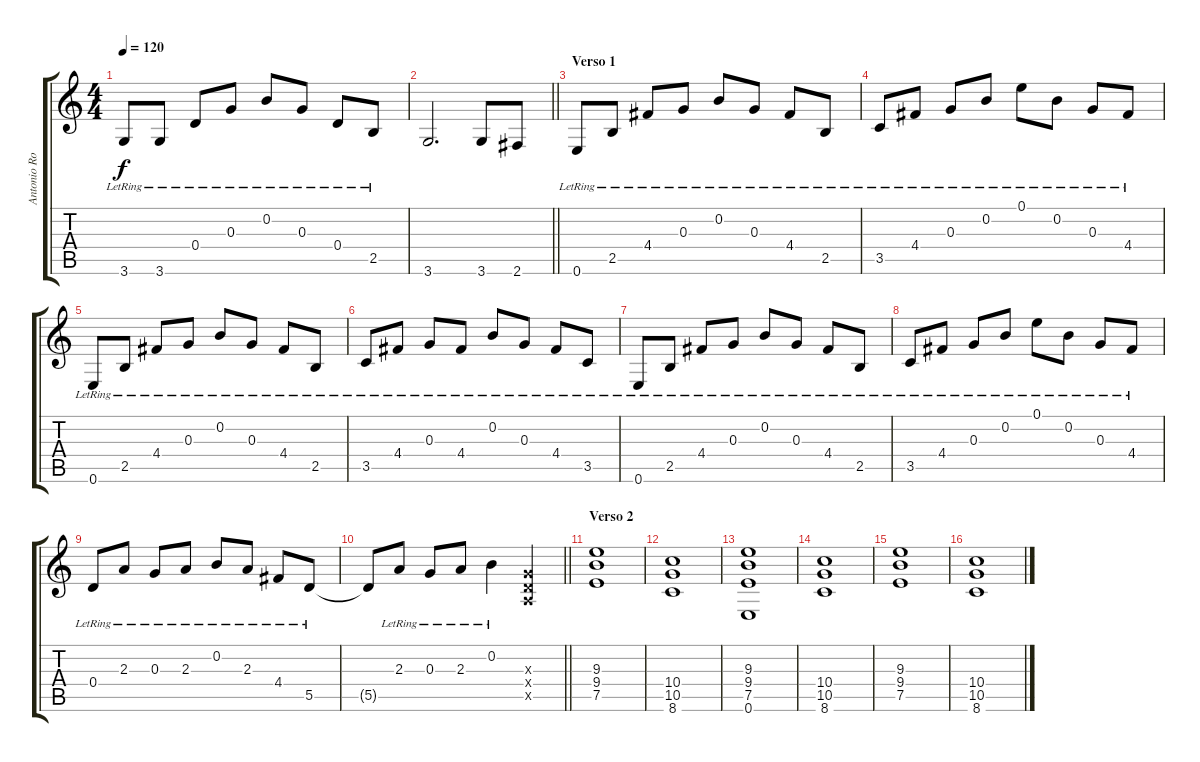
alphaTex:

\track ("Antonio Romano Ritmic" "Antonio Ro") {instrument distortionguitar}
\staff {score tabs}
\tuning (E4 B3 G3 D3 A2 E2) {hide}
\ts (4 4)
\tempo 120
\clef g2
\ks c
3.6{lr}.8{dy f} 3.6{lr}.8 0.4{lr}.8 0.3{lr}.8 0.2{lr}.8 0.3{lr}.8 0.4{lr}.8 2.5{lr}.8 |
\barLineRight lightlight
3.6.2{d} 3.6.8 2.6.8 |
\section ("" "Verso 1")
0.6{lr}.8 2.5{lr}.8 4.4{lr}.8 0.3{lr}.8 0.2{lr}.8 0.3{lr}.8 4.4{lr}.8 2.5{lr}.8 |
3.5{lr}.8 4.4{lr}.8 0.3{lr}.8 0.2{lr}.8 0.1{lr}.8 0.2{lr}.8 0.3{lr}.8 4.4{lr}.8 |
0.6{lr}.8 2.5{lr}.8 4.4{lr}.8 0.3{lr}.8 0.2{lr}.8 0.3{lr}.8 4.4{lr}.8 2.5{lr}.8 |
3.5{lr}.8 4.4{lr}.8 0.3{lr}.8 4.4{lr}.8 0.2{lr}.8 0.3{lr}.8 4.4{lr}.8 3.5{lr}.8 |
0.6{lr}.8 2.5{lr}.8 4.4{lr}.8 0.3{lr}.8 0.2{lr}.8 0.3{lr}.8 4.4{lr}.8 2.5{lr}.8 |
3.5{lr}.8 4.4{lr}.8 0.3{lr}.8 0.2{lr}.8 0.1{lr}.8 0.2{lr}.8 0.3{lr}.8 4.4{lr}.8 |
0.4{lr}.8 2.3{lr}.8 0.3{lr}.8 2.3{lr}.8 0.2{lr}.8 2.3{lr}.8 4.4{lr}.8 5.5{lr}.8 |
\barLineRight lightlight
5.5{t}.8 2.3{lr}.8 0.3{lr}.8 2.3{lr}.8 0.2{lr}.4 (0.3{x} 0.4{x} 0.5{x}).4{instrument distortionguitar} |
\section ("" "Verso 2")
(9.3 9.4 7.5).1{volume 9} |
(10.4 10.5 8.6).1 |
(9.3 9.4 7.5 0.6).1 |
(10.4 10.5 8.6).1 |
(9.3 9.4 7.5).1 |
(10.4 10.5 8.6).1
